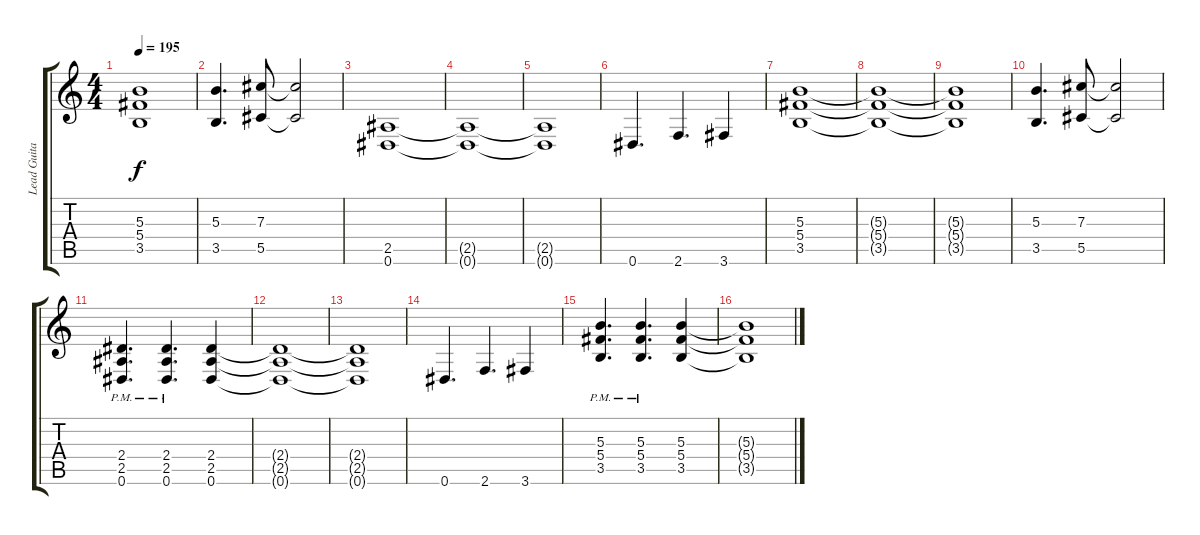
\track ("Lead Guitar" "Lead Guita") {instrument distortionguitar}
\staff {score tabs}
\tuning (Eb4 Bb3 Gb3 Db3 Ab2 Eb2) {hide}
\ts (4 4)
\tempo 195
\clef g2
\ks c
(5.3{t} 5.4{t} 3.5{t}).1{dy f} |
(5.3 3.5).4{d} (7.3 5.5).8 (7.3{t} 5.5{t}).2 |
(2.5 0.6).1 |
(2.5{t} 0.6{t}).1 |
(2.5{t} 0.6{t}).1 |
0.6.4{d} 2.6.4{d} 3.6.4 |
(5.3 5.4 3.5).1 |
(5.3{t} 5.4{t} 3.5{t}).1 |
(5.3{t} 5.4{t} 3.5{t}).1 |
(5.3 3.5).4{d} (7.3 5.5).8 (7.3{t} 5.5{t}).2 |
(2.4{pm} 2.5{pm} 0.6{pm}).4{d} (2.4{pm} 2.5{pm} 0.6{pm}).4{d} (2.4 2.5 0.6).4 |
(2.4{t} 2.5{t} 0.6{t}).1 |
(2.4{t} 2.5{t} 0.6{t}).1 |
0.6.4{d} 2.6.4{d} 3.6.4 |
(5.3{pm} 5.4{pm} 3.5{pm}).4{d} (5.3{pm} 5.4{pm} 3.5{pm}).4{d} (5.3 5.4 3.5).4 |
(5.3{t} 5.4{t} 3.5{t}).1
